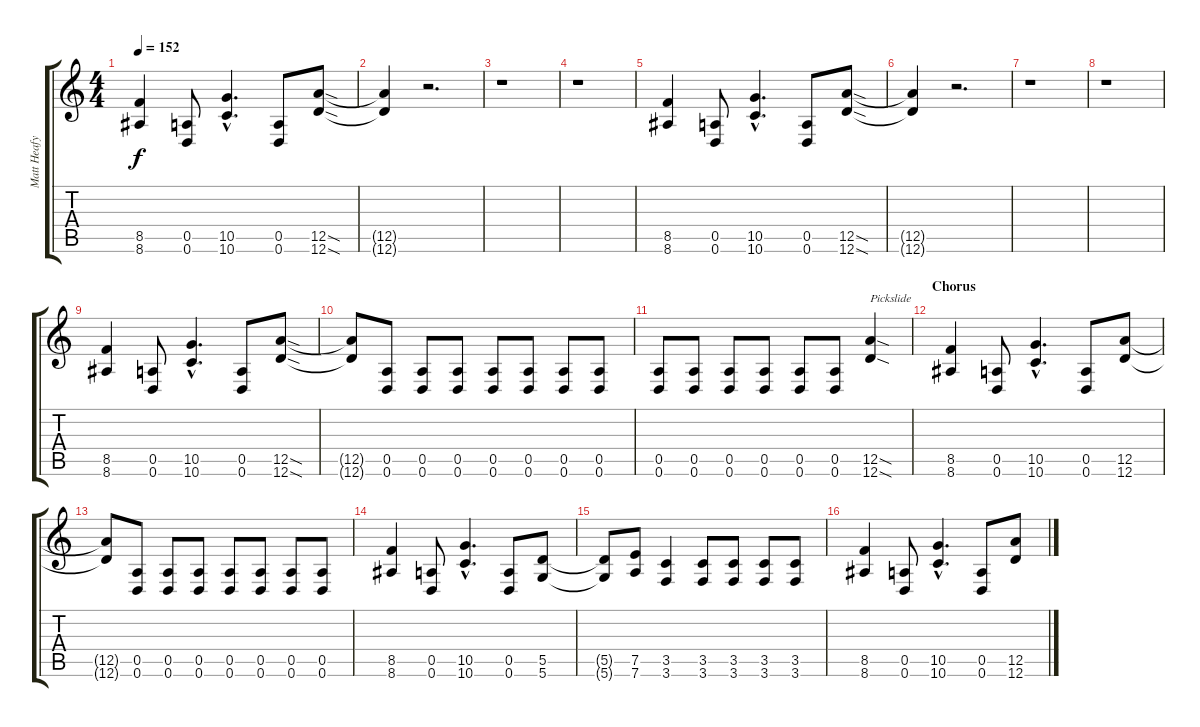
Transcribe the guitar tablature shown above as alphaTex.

\track ("Matt Heafy" "Matt Heafy") {instrument distortionguitar}
\staff {score tabs}
\tuning (E4 B3 G3 D3 A2 D2) {hide}
\ts (4 4)
\tempo 152
\clef g2
\ks c
(8.5 8.6).4{dy f} (0.5 0.6).8 (10.5{hac} 10.6{hac}).4{d} (0.5 0.6).8 (12.5{sod} 12.6{sod}).8 |
(12.5{t} 12.6{t}).4 r.2{d} |
r.1 |
r.1 |
(8.5 8.6).4 (0.5 0.6).8 (10.5{hac} 10.6{hac}).4{d} (0.5 0.6).8 (12.5{sod} 12.6{sod}).8 |
(12.5{t} 12.6{t}).4 r.2{d} |
r.1 |
r.1 |
(8.5 8.6).4 (0.5 0.6).8 (10.5{hac} 10.6{hac}).4{d} (0.5 0.6).8 (12.5{sod} 12.6{sod}).8 |
(12.5{t} 12.6{t}).8 (0.5 0.6).8 (0.5 0.6).8 (0.5 0.6).8 (0.5 0.6).8 (0.5 0.6).8 (0.5 0.6).8 (0.5 0.6).8 |
(0.5 0.6).8 (0.5 0.6).8 (0.5 0.6).8 (0.5 0.6).8 (0.5 0.6).8 (0.5 0.6).8 (12.5{sod} 12.6{sod}).4{txt "Pickslide"} |
\section ("" "Chorus")
(8.5 8.6).4 (0.5 0.6).8 (10.5{hac} 10.6{hac}).4{d} (0.5 0.6).8 (12.5 12.6).8 |
(12.5{t} 12.6{t}).8 (0.5 0.6).8 (0.5 0.6).8 (0.5 0.6).8 (0.5 0.6).8 (0.5 0.6).8 (0.5 0.6).8 (0.5 0.6).8 |
(8.5 8.6).4 (0.5 0.6).8 (10.5{hac} 10.6{hac}).4{d} (0.5 0.6).8 (5.5 5.6).8 |
(5.5{t} 5.6{t}).8 (7.5 7.6).8 (3.5 3.6).4 (3.5 3.6).8 (3.5 3.6).8 (3.5 3.6).8 (3.5 3.6).8 |
(8.5 8.6).4 (0.5 0.6).8 (10.5{hac} 10.6{hac}).4{d} (0.5 0.6).8 (12.5 12.6).8
